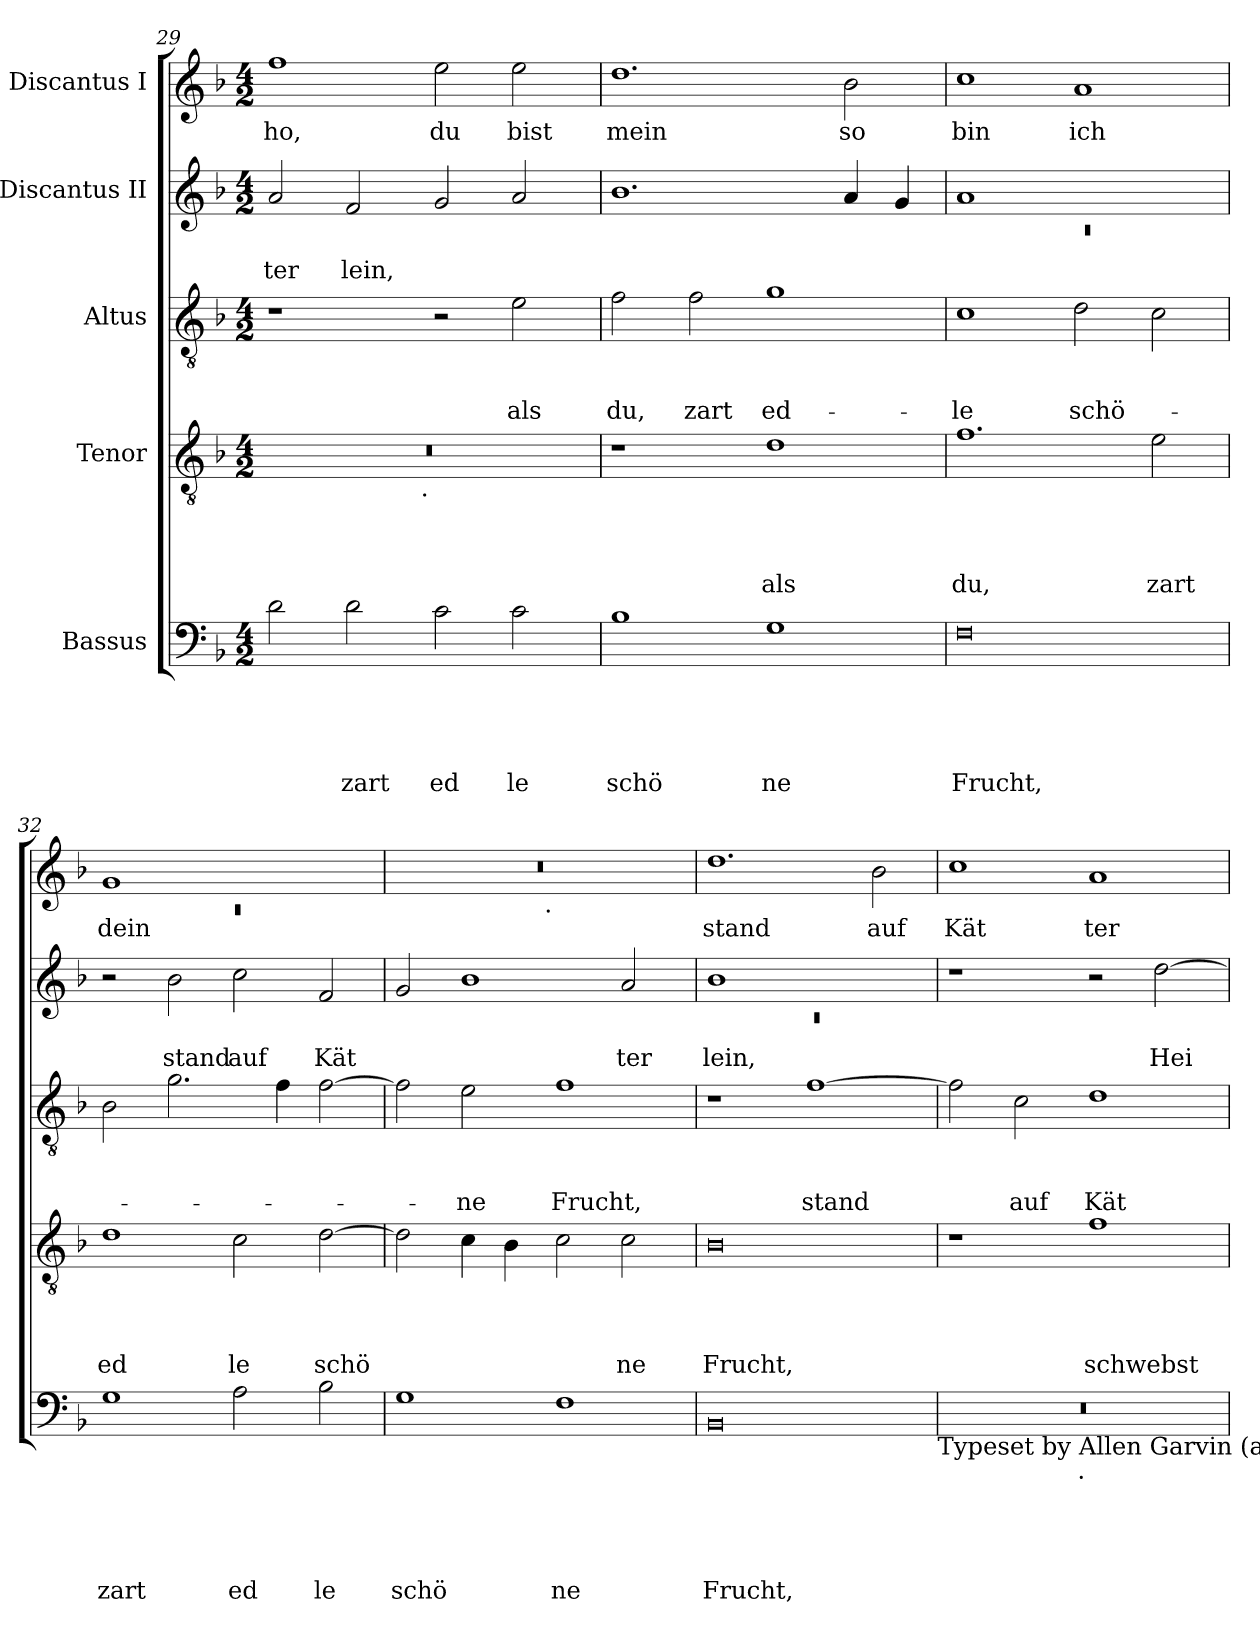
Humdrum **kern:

**kern	**text	**text	**text	**text	**text	**kern	**text	**text	**text	**text	**kern	**text	**text	**text	**kern	**text	**text	**kern	**text
*part5	*part5	*part5	*part5	*part5	*part5	*part4	*part4	*part4	*part4	*part4	*part3	*part3	*part3	*part3	*part2	*part2	*part2	*part1	*part1
*staff5	*staff5	*staff5	*staff5	*staff5	*staff5	*staff4	*staff4	*staff4	*staff4	*staff4	*staff3	*staff3	*staff3	*staff3	*staff2	*staff2	*staff2	*staff1	*staff1
*I"Bassus	*	*	*	*	*	*I"Tenor	*	*	*	*	*I"Altus	*	*	*	*I"Discantus II	*	*	*I"Discantus I	*
*clefF4	*	*	*	*	*	*clefGv2	*	*	*	*	*clefGv2	*	*	*	*clefG2	*	*	*clefG2	*
*k[b-]	*	*	*	*	*	*k[b-]	*	*	*	*	*k[b-]	*	*	*	*k[b-]	*	*	*k[b-]	*
*F:	*	*	*	*	*	*F:	*	*	*	*	*F:	*	*	*	*F:	*	*	*F:	*
*M4/2	*	*	*	*	*	*M4/2	*	*	*	*	*M4/2	*	*	*	*M4/2	*	*	*M4/2	*
=29	=29	=29	=29	=29	=29	=29	=29	=29	=29	=29	=29	=29	=29	=29	=29	=29	=29	=29	=29
!	!	!	!	!	!	!	!	!	!	!	!	!	!	!	!	!	!LO:LY:b	!	!LO:LY:b
*	*	*	*	*	*	*^	*	*	*	*	*	*	*	*	*	*	*	*	*
2d\	.	.	.	.	.	0r	2ryy	.	.	.	.	1r	.	.	.	2a/	.	ter	1ff	-ho,
!	!	!	!	!	!LO:LY:b	!	!	!	!	!	!	!	!	!	!	!	!	!LO:LY:b	!	!
2d\	.	.	.	.	zart	.	4...ryy	.	.	.	.	.	.	.	.	2f/	.	lein,	.	.
!	!	!	!	!	!	!	!LO:TX:b:t=.	!	!	!	!	!	!	!	!	!	!	!	!	!
.	.	.	.	.	.	.	1ryy	.	.	.	.	.	.	.	.	.	.	.	.	.
!	!	!	!	!	!LO:LY:b	!	!	!	!	!	!	!	!	!	!	!	!	!	!	!LO:LY:b
2c\	.	.	.	.	ed	.	.	.	.	.	.	2r	.	.	.	2g/	.	.	2ee\	du
!	!	!	!	!	!LO:LY:b	!	!	!	!	!	!	!	!	!	!LO:LY:b	!	!	!	!	!LO:LY:b
2c\	.	.	.	.	le	.	.	.	.	.	.	2e\	.	.	als	2a/	.	.	2ee\	bist
.	.	.	.	.	.	.	32ryy	.	.	.	.	.	.	.	.	.	.	.	.	.
=30	=30	=30	=30	=30	=30	=30	=30	=30	=30	=30	=30	=30	=30	=30	=30	=30	=30	=30	=30	=30
!	!	!	!	!	!LO:LY:b	!	!	!	!	!	!	!	!	!	!LO:LY:b	!	!	!	!	!LO:LY:b
*	*	*	*	*	*	*v	*v	*	*	*	*	*	*	*	*	*	*	*	*	*
1B-	.	.	.	.	schö	1r	.	.	.	.	2f\	.	.	du,	1.b-	.	.	1.dd	mein
!	!	!	!	!	!	!	!	!	!	!	!	!	!	!LO:LY:b	!	!	!	!	!
.	.	.	.	.	.	.	.	.	.	.	2f\	.	.	zart	.	.	.	.	.
!	!	!	!	!	!LO:LY:b	!	!	!	!	!LO:LY:b	!	!	!	!LO:LY:b	!	!	!	!	!
1G	.	.	.	.	ne	1d	.	.	.	als	1g	.	.	ed-	.	.	.	.	.
!	!	!	!	!	!	!	!	!	!	!	!	!	!	!	!	!	!	!	!LO:LY:b
.	.	.	.	.	.	.	.	.	.	.	.	.	.	.	4a/	.	.	2b-\	so
.	.	.	.	.	.	.	.	.	.	.	.	.	.	.	4g/	.	.	.	.
=31	=31	=31	=31	=31	=31	=31	=31	=31	=31	=31	=31	=31	=31	=31	=31	=31	=31	=31	=31
*	*	*	*	*	*	*	*	*	*	*	*	*	*	*	*^	*	*	*	*
!	!	!	!	!	!LO:LY:b	!	!	!	!	!LO:LY:b	!	!	!	!LO:LY:b	!	!LO:N:vis=1	!	!	!	!LO:LY:b
0F	.	.	.	.	Frucht,	1.f	.	.	.	du,	1c	.	.	-le	1a	0rc	.	.	1cc	bin
!	!	!	!	!	!	!	!	!	!	!	!	!	!	!LO:LY:b	!	!	!	!	!	!LO:LY:b
.	.	.	.	.	.	.	.	.	.	.	2d\	.	.	schö-	1ryy	.	.	.	1a	ich
!	!	!	!	!	!	!	!	!	!	!LO:LY:b	!	!	!	!	!	!	!	!	!	!
.	.	.	.	.	.	2e\	.	.	.	zart	2c\	.	.	.	.	.	.	.	.	.
*	*	*	*	*	*	*	*	*	*	*	*	*	*	*	*v	*v	*	*	*	*
=32	=32	=32	=32	=32	=32	=32	=32	=32	=32	=32	=32	=32	=32	=32	=32	=32	=32	=32	=32
*	*	*	*	*	*	*	*	*	*	*	*	*	*	*	*	*	*	*^	*
!	!	!	!	!	!LO:LY:b	!	!	!	!	!LO:LY:b	!	!	!	!	!	!	!	!	!LO:N:vis=1	!LO:LY:b
1G	.	.	.	.	zart	1d	.	.	.	ed	2B-\	.	.	.	2r	.	.	1g	0rc	dein
!	!	!	!	!	!	!	!	!	!	!	!	!	!	!	!	!	!LO:LY:b	!	!	!
.	.	.	.	.	.	.	.	.	.	.	2.g\	.	.	.	2b-\	.	stand	.	.	.
!	!	!	!	!	!LO:LY:b	!	!	!	!	!LO:LY:b	!	!	!	!	!	!	!LO:LY:b	!	!	!
2A\	.	.	.	.	ed	2c\	.	.	.	le	.	.	.	.	2cc\	.	auf	1ryy	.	.
.	.	.	.	.	.	.	.	.	.	.	4f\	.	.	.	.	.	.	.	.	.
!	!	!	!	!	!LO:LY:b	!	!	!	!	!LO:LY:b	!	!	!	!	!	!	!LO:LY:b	!	!	!
2B-\	.	.	.	.	le	[>2d\	.	.	.	schö	[>2f\	.	.	.	2f/	.	Kät	.	.	.
=33	=33	=33	=33	=33	=33	=33	=33	=33	=33	=33	=33	=33	=33	=33	=33	=33	=33	=33	=33	=33
!	!	!	!	!	!LO:LY:b	!	!	!	!	!	!	!	!	!	!	!	!	!	!	!
1G	.	.	.	.	schö	2d\]	.	.	.	.	2f\]	.	.	.	2g/	.	.	0r	2ryy	.
!	!	!	!	!	!	!	!	!	!	!	!	!	!	!LO:LY:b	!	!	!	!	!	!
.	.	.	.	.	.	4c\	.	.	.	.	2e\	.	.	-ne	1b-	.	.	.	4...ryy	.
.	.	.	.	.	.	4B-\	.	.	.	.	.	.	.	.	.	.	.	.	.	.
!	!	!	!	!	!	!	!	!	!	!	!	!	!	!	!	!	!	!	!LO:TX:b:t=.	!
.	.	.	.	.	.	.	.	.	.	.	.	.	.	.	.	.	.	.	1ryy	.
!	!	!	!	!	!LO:LY:b	!	!	!	!	!	!	!	!	!LO:LY:b	!	!	!	!	!	!
1F	.	.	.	.	ne	2c\	.	.	.	.	1f	.	.	Frucht,	.	.	.	.	.	.
!	!	!	!	!	!	!	!	!	!	!LO:LY:b	!	!	!	!	!	!	!LO:LY:b	!	!	!
.	.	.	.	.	.	2c\	.	.	.	ne	.	.	.	.	2a/	.	ter	.	.	.
.	.	.	.	.	.	.	.	.	.	.	.	.	.	.	.	.	.	.	32ryy	.
!!LO:LB:g=z
=34	=34	=34	=34	=34	=34	=34	=34	=34	=34	=34	=34	=34	=34	=34	=34	=34	=34	=34	=34	=34
*	*	*	*	*	*	*	*	*	*	*	*	*	*	*	*^	*	*	*	*	*
!	!	!	!	!	!LO:LY:b	!	!	!	!	!LO:LY:b	!	!	!	!	!	!LO:N:vis=1	!	!LO:LY:b	!	!	!LO:LY:b
*	*	*	*	*	*	*	*	*	*	*	*	*	*	*	*	*	*	*	*v	*v	*
0BB-	.	.	.	.	Frucht,	0B-	.	.	.	Frucht,	1r	.	.	.	1b-	0rc	.	lein,	1.dd	stand
!	!	!	!	!	!	!	!	!	!	!	!	!	!	!LO:LY:b	!	!	!	!	!	!
.	.	.	.	.	.	.	.	.	.	.	[>1f	.	.	stand	1ryy	.	.	.	.	.
!	!	!	!	!	!	!	!	!	!	!	!	!	!	!	!	!	!	!	!	!LO:LY:b
.	.	.	.	.	.	.	.	.	.	.	.	.	.	.	.	.	.	.	2b-\	auf
*	*	*	*	*	*	*	*	*	*	*	*	*	*	*	*v	*v	*	*	*	*
!LO:TX:b:t=Typeset by Allen Garvin (aurvondel@gmail.com)	!	!	!	!	!	!	!	!	!	!	!	!	!	!	!	!	!	!	!
=35	=35	=35	=35	=35	=35	=35	=35	=35	=35	=35	=35	=35	=35	=35	=35	=35	=35	=35	=35
!	!	!	!	!	!	!	!	!	!	!	!	!	!	!	!	!	!	!	!LO:LY:b
*^	*	*	*	*	*	*	*	*	*	*	*	*	*	*	*	*	*	*	*
0r	2ryy	.	.	.	.	.	1r	.	.	.	.	2f\]	.	.	.	1r	.	.	1cc	Kät
!	!	!	!	!	!	!	!	!	!	!	!	!	!	!	!LO:LY:b	!	!	!	!	!
.	4...ryy	.	.	.	.	.	.	.	.	.	.	2c\	.	.	auf	.	.	.	.	.
!	!LO:TX:b:t=.	!	!	!	!	!	!	!	!	!	!	!	!	!	!	!	!	!	!	!
.	1ryy	.	.	.	.	.	.	.	.	.	.	.	.	.	.	.	.	.	.	.
!	!	!	!	!	!	!	!	!	!	!	!LO:LY:b	!	!	!	!LO:LY:b	!	!	!	!	!LO:LY:b
.	.	.	.	.	.	.	1f	.	.	.	schwebst	1d	.	.	Kät-	2r	.	.	1a	ter
!	!	!	!	!	!	!	!	!	!	!	!	!	!	!	!	!	!	!LO:LY:b	!	!
.	.	.	.	.	.	.	.	.	.	.	.	.	.	.	.	[>2dd\	.	Hei-	.	.
.	32ryy	.	.	.	.	.	.	.	.	.	.	.	.	.	.	.	.	.	.	.
*v	*v	*	*	*	*	*	*	*	*	*	*	*	*	*	*	*	*	*	*	*
=	=	=	=	=	=	=	=	=	=	=	=	=	=	=	=	=	=	=	=
*-	*-	*-	*-	*-	*-	*-	*-	*-	*-	*-	*-	*-	*-	*-	*-	*-	*-	*-	*-
